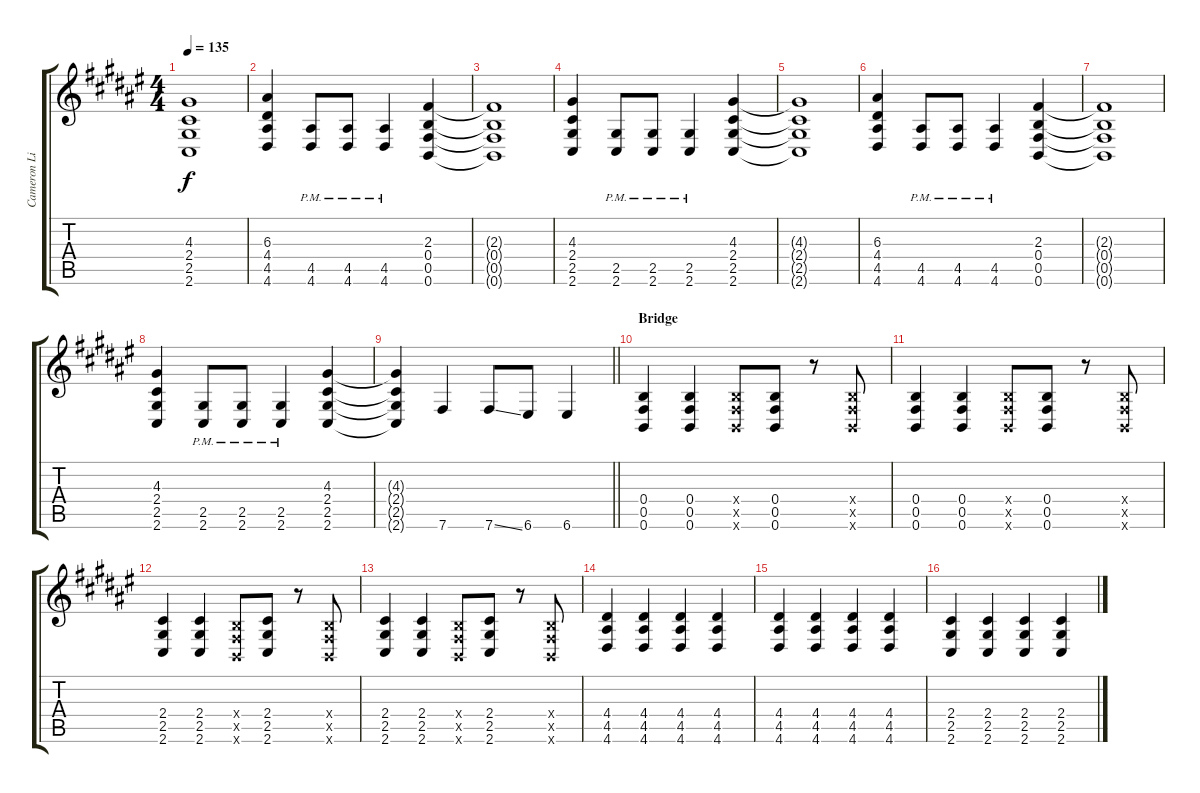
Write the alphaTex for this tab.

\track ("Cameron Liddell" "Cameron Li") {instrument distortionguitar}
\staff {score tabs}
\tuning (Db4 Ab3 E3 B2 Gb2 B1) {hide}
\ts (4 4)
\tempo 135
\clef g2
\ks d#minor
(4.3{t} 2.4{t} 2.5{t} 2.6{t}).1{dy f} |
(6.3 4.4 4.5 4.6).4 (4.5{pm} 4.6{pm}).8 (4.5{pm} 4.6{pm}).8 (4.5{pm} 4.6{pm}).4 (2.3 0.4 0.5 0.6).4 |
(2.3{t} 0.4{t} 0.5{t} 0.6{t}).1 |
(4.3 2.4 2.5 2.6).4 (2.5{pm} 2.6{pm}).8 (2.5{pm} 2.6{pm}).8 (2.5{pm} 2.6{pm}).4 (4.3 2.4 2.5 2.6).4 |
(4.3{t} 2.4{t} 2.5{t} 2.6{t}).1 |
(6.3 4.4 4.5 4.6).4 (4.5{pm} 4.6{pm}).8 (4.5{pm} 4.6{pm}).8 (4.5{pm} 4.6{pm}).4 (2.3 0.4 0.5 0.6).4 |
(2.3{t} 0.4{t} 0.5{t} 0.6{t}).1 |
(4.3 2.4 2.5 2.6).4 (2.5{pm} 2.6{pm}).8 (2.5{pm} 2.6{pm}).8 (2.5{pm} 2.6{pm}).4 (4.3 2.4 2.5 2.6).4 |
\barLineRight lightlight
(4.3{t} 2.4{t} 2.5{t} 2.6{t}).4 7.6.4 7.6{ss}.8 6.6.8 6.6.4 |
\section ("" "Bridge")
(0.4 0.5 0.6).4 (0.4 0.5 0.6).4 (0.4{x} 0.5{x} 0.6{x}).8 (0.4 0.5 0.6).8 r.8 (0.4{x} 0.5{x} 0.6{x}).8 |
(0.4 0.5 0.6).4 (0.4 0.5 0.6).4 (0.4{x} 0.5{x} 0.6{x}).8 (0.4 0.5 0.6).8 r.8 (0.4{x} 0.5{x} 0.6{x}).8 |
(2.4 2.5 2.6).4 (2.4 2.5 2.6).4 (0.4{x} 0.5{x} 0.6{x}).8 (2.4 2.5 2.6).8 r.8 (0.4{x} 0.5{x} 0.6{x}).8 |
(2.4 2.5 2.6).4 (2.4 2.5 2.6).4 (0.4{x} 0.5{x} 0.6{x}).8 (2.4 2.5 2.6).8 r.8 (0.4{x} 0.5{x} 0.6{x}).8 |
(4.4 4.5 4.6).4 (4.4 4.5 4.6).4 (4.4 4.5 4.6).4 (4.4 4.5 4.6).4 |
(4.4 4.5 4.6).4 (4.4 4.5 4.6).4 (4.4 4.5 4.6).4 (4.4 4.5 4.6).4 |
(2.4 2.5 2.6).4 (2.4 2.5 2.6).4 (2.4 2.5 2.6).4 (2.4 2.5 2.6).4
